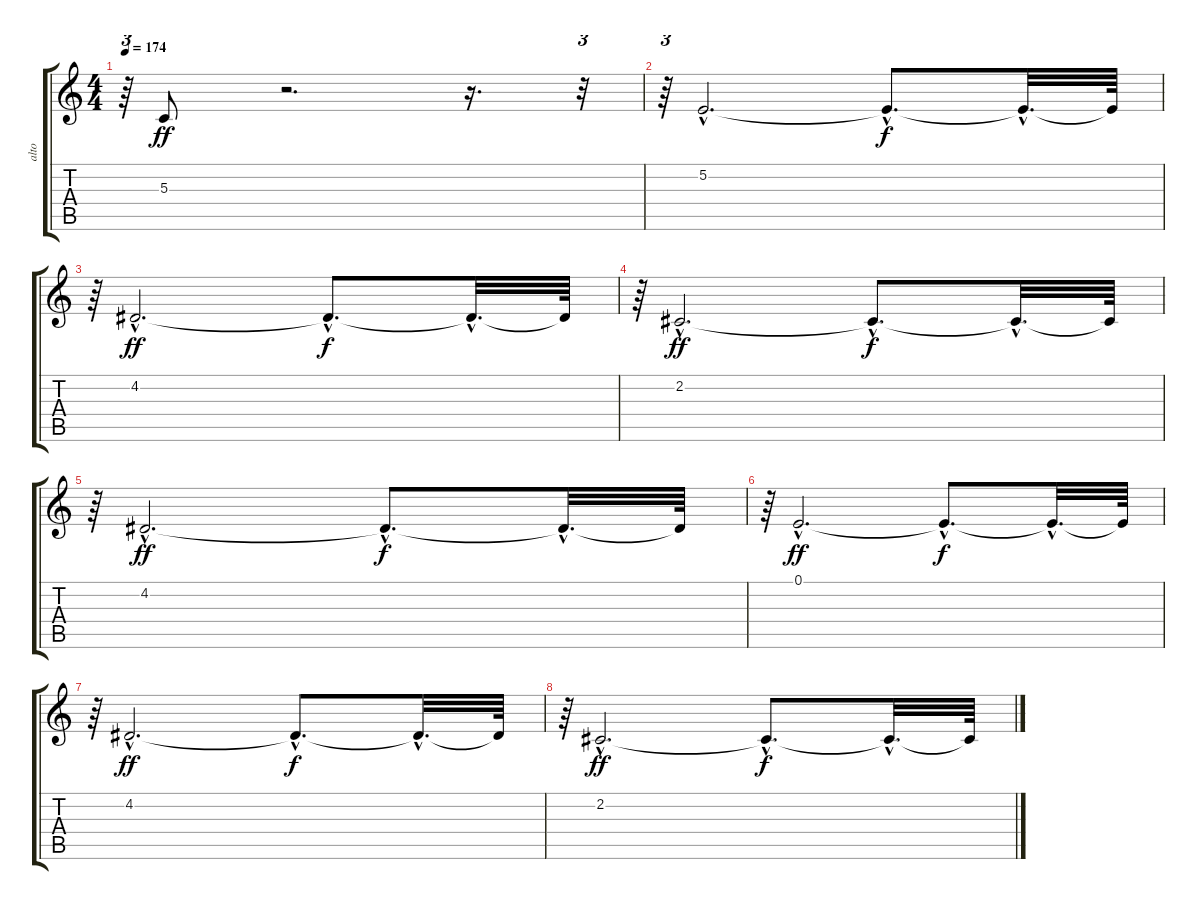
\track ("alto" "alto") {instrument stringensemble1}
\staff {score tabs}
\tuning (E4 B3 G3 D3 A2 E2) {hide}
\ts (4 4)
\tempo 174
\clef g2
\ks c
r.64{tu (3 2) dy ff} 5.3.8 r.2{d} r.16{d} r.32{tu (3 2)} |
r.64{tu (3 2)} 5.2{hac}.2{d} 5.2{hac t}.8{d dy f} 5.2{hac t}.32{d} 5.2{t}.64 |
r.64{tu (3 2)} 4.2{hac}.2{d dy ff} 4.2{hac t}.8{d dy f} 4.2{hac t}.32{d} 4.2{t}.64 |
r.64{tu (3 2)} 2.2{hac}.2{d dy ff} 2.2{hac t}.8{d dy f} 2.2{hac t}.32{d} 2.2{t}.64 |
r.64{tu (3 2)} 4.2{hac}.2{d dy ff} 4.2{hac t}.8{d dy f} 4.2{hac t}.32{d} 4.2{t}.64 |
r.64{tu (3 2)} 0.1{hac}.2{d dy ff} 0.1{hac t}.8{d dy f} 0.1{hac t}.32{d} 0.1{t}.64 |
r.64{tu (3 2)} 4.2{hac}.2{d dy ff} 4.2{hac t}.8{d dy f} 4.2{hac t}.32{d} 4.2{t}.64 |
r.64{tu (3 2)} 2.2{hac}.2{d dy ff} 2.2{hac t}.8{d dy f} 2.2{hac t}.32{d} 2.2{t}.64
